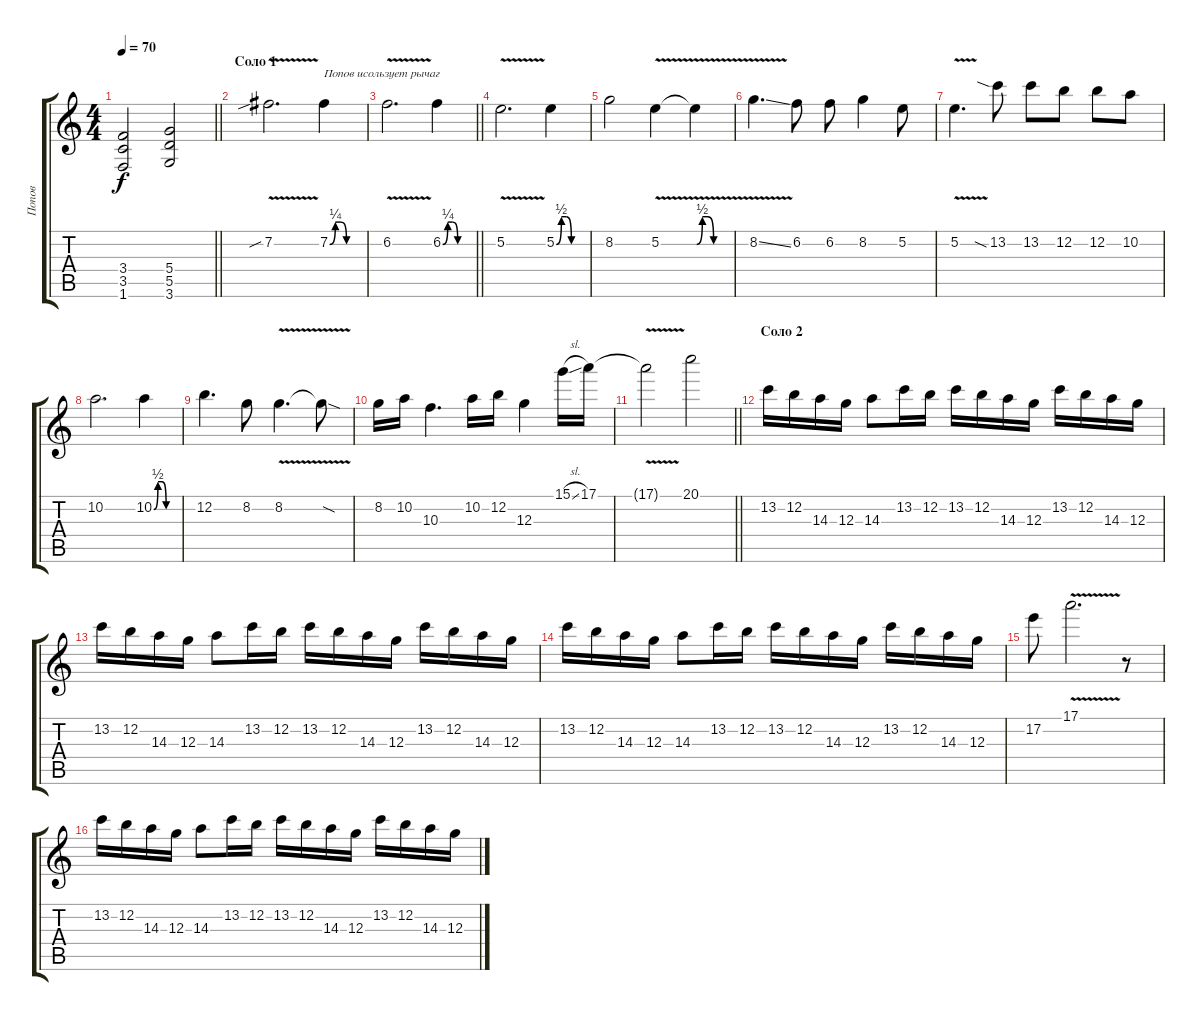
\track ("Попов" "Попов") {instrument electricguitarclean}
\staff {score tabs}
\tuning (E4 B3 G3 D3 A2 E2) {hide}
\ts (4 4)
\tempo 70
\clef g2
\barLineRight lightlight
\ks c
(3.4 3.5 1.6).2{dy f} (5.4 5.5 3.6).2 |
\section ("" "Соло 1")
7.2{v sib}.2{d} 7.2{be (custom 0 0 10 1 20 1 30 0 60 0)}.4{txt "Попов исользует рычаг"} |
\barLineRight lightlight
6.2{v}.2{d} 6.2{be (custom 0 0 10 1 20 1 30 0 60 0)}.4 |
5.2{v}.2{d} 5.2{be (custom 0 0 10 2 20 2 30 0 60 0)}.4 |
8.2.2 5.2{v}.4 5.2{be (custom 0 0 10 2 20 2 30 0 60 0) t}.4 |
8.2{v ss}.4{d} 6.2.8 6.2.8 8.2.4 5.2.8 |
5.2{v}.4{d} 13.2{sia}.8 13.2.8 12.2.8 12.2.8 10.2.8 |
10.2.2{d} 10.2{be (custom 0 0 10 2 20 2 30 0 60 0)}.4 |
12.2.4{d} 8.2.8 8.2{v}.4{d} 8.2{sod t}.8 |
8.2.16 10.2.16 10.3.4{d} 10.2.16 12.2.16 12.3.4 15.1{sl}.16 17.1.16 |
\barLineRight lightlight
17.1{v t}.2 20.1.2 |
\section ("" "Соло 2")
13.2.16 12.2.16 14.3.16 12.3.16 14.3.8 13.2.16 12.2.16 13.2.16 12.2.16 14.3.16 12.3.16 13.2.16 12.2.16 14.3.16 12.3.16 |
13.2.16 12.2.16 14.3.16 12.3.16 14.3.8 13.2.16 12.2.16 13.2.16 12.2.16 14.3.16 12.3.16 13.2.16 12.2.16 14.3.16 12.3.16 |
13.2.16 12.2.16 14.3.16 12.3.16 14.3.8 13.2.16 12.2.16 13.2.16 12.2.16 14.3.16 12.3.16 13.2.16 12.2.16 14.3.16 12.3.16 |
17.2.8 17.1{v}.2{d} r.8 |
13.2.16 12.2.16 14.3.16 12.3.16 14.3.8 13.2.16 12.2.16 13.2.16 12.2.16 14.3.16 12.3.16 13.2.16 12.2.16 14.3.16 12.3.16
